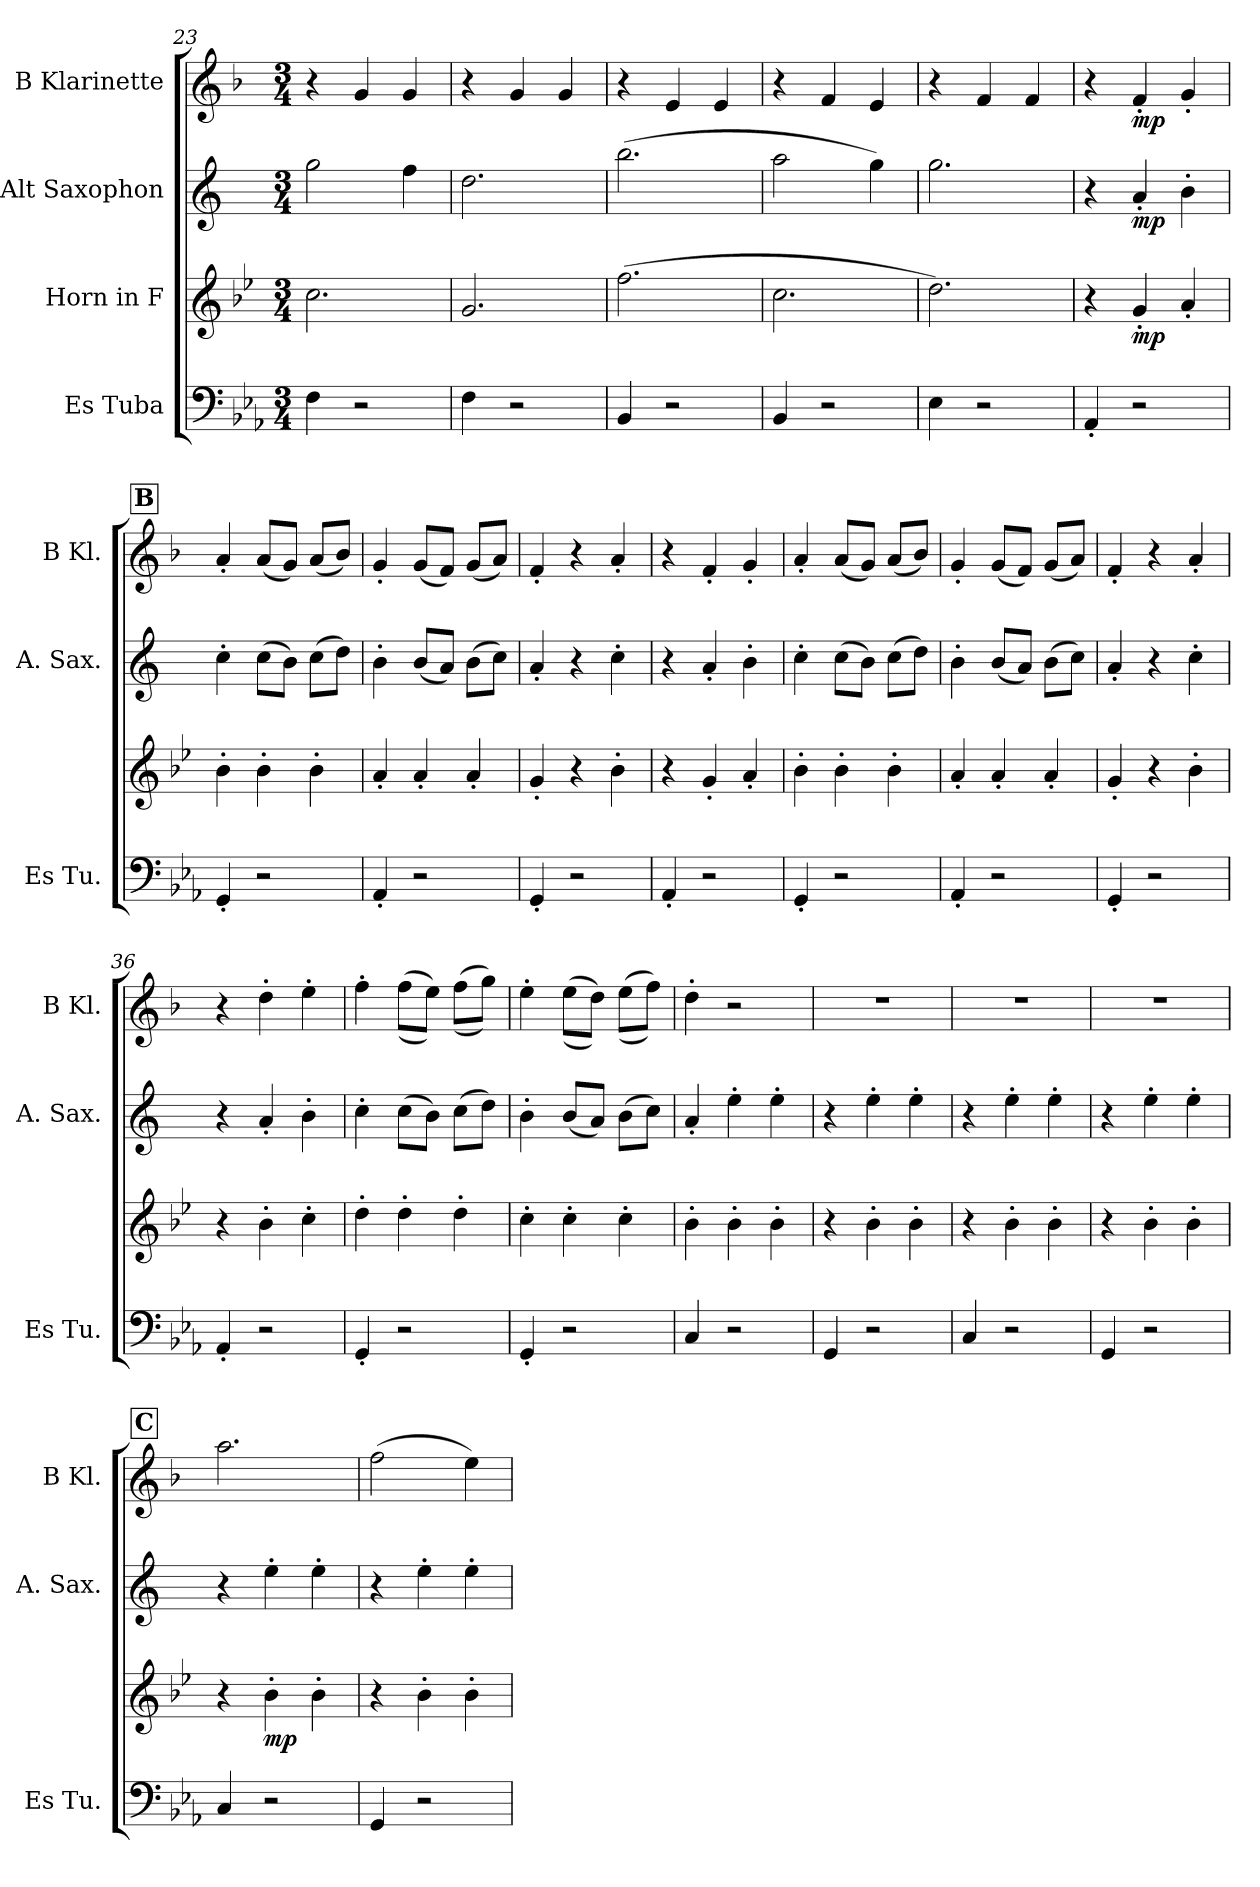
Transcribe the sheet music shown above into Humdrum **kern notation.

**kern	**kern	**dynam	**kern	**dynam	**kern	**dynam
*part4	*part3	*part3	*part2	*part2	*part1	*part1
*staff4	*staff3	*staff3	*staff2	*staff2	*staff1	*staff1
*I"Es Tuba	*I"Horn in F	*	*I"Alt Saxophon	*	*I"B Klarinette	*
*I'Es Tu.	*	*	*I'A. Sax.	*	*I'B Kl.	*
!!LO:LB:g=z
*clefF4	*clefG2	*	*clefG2	*	*clefG2	*
*	*ITrd4c7	*	*ITrd5c9	*	*ITrd1c2	*
*k[b-e-a-]	*k[b-e-a-]	*	*k[b-e-a-]	*	*k[b-e-a-]	*
*M3/4	*M3/4	*	*M3/4	*	*M3/4	*
=23	=23	=23	=23	=23	=23	=23
4F\	2.f\	.	2b-\	.	4r	.
2r	.	.	.	.	4f/	.
.	.	.	4a-\	.	4f/	.
=24	=24	=24	=24	=24	=24	=24
4F\	2.c/	.	2.f\	.	4r	.
2r	.	.	.	.	4f/	.
.	.	.	.	.	4f/	.
=25	=25	=25	=25	=25	=25	=25
4BB-/	(2.b-\	.	(2.dd\	.	4r	.
2r	.	.	.	.	4d/	.
.	.	.	.	.	4d/	.
=26	=26	=26	=26	=26	=26	=26
4BB-/	2.f\	.	2cc\	.	4r	.
2r	.	.	.	.	4e-/	.
.	.	.	4b-\)	.	4d/	.
=27	=27	=27	=27	=27	=27	=27
4E-\	2.g\)	.	2.b-\	.	4r	.
2r	.	.	.	.	4e-/	.
.	.	.	.	.	4e-/	.
=28	=28	=28	=28	=28	=28	=28
4AA-'/	4r	.	4r	.	4r	.
!	!	!LO:DY:b	!	!LO:DY:b	!	!LO:DY:b
2r	4c'/	mp	4c'/	mp	4e-'/	mp
.	4d'/	.	4d'\	.	4f'/	.
!!LO:REH:place=s1:a:B:fs=14:t=B
=29	=29	=29	=29	=29	=29	=29
4GG'/	4e-'\	.	4e-'\	.	4g'/	.
2r	4e-'\	.	(8e-\L	.	(8g/L	.
.	.	.	8d\J)	.	8f/J)	.
.	4e-'\	.	(8e-\L	.	(8g/L	.
.	.	.	8f\J)	.	8a-/J)	.
=30	=30	=30	=30	=30	=30	=30
4AA-'/	4d'/	.	4d'\	.	4f'/	.
2r	4d'/	.	(8d/L	.	(8f/L	.
.	.	.	8c/J)	.	8e-/J)	.
.	4d'/	.	(8d\L	.	(8f/L	.
.	.	.	8e-\J)	.	8g/J)	.
=31	=31	=31	=31	=31	=31	=31
4GG'/	4c'/	.	4c'/	.	4e-'/	.
2r	4r	.	4r	.	4r	.
.	4e-'\	.	4e-'\	.	4g'/	.
=32	=32	=32	=32	=32	=32	=32
4AA-'/	4r	.	4r	.	4r	.
2r	4c'/	.	4c'/	.	4e-'/	.
.	4d'/	.	4d'\	.	4f'/	.
!!LO:PB:g=z
=33	=33	=33	=33	=33	=33	=33
4GG'/	4e-'\	.	4e-'\	.	4g'/	.
2r	4e-'\	.	(8e-\L	.	(8g/L	.
.	.	.	8d\J)	.	8f/J)	.
.	4e-'\	.	(8e-\L	.	(8g/L	.
.	.	.	8f\J)	.	8a-/J)	.
=34	=34	=34	=34	=34	=34	=34
4AA-'/	4d'/	.	4d'\	.	4f'/	.
2r	4d'/	.	(8d/L	.	(8f/L	.
.	.	.	8c/J)	.	8e-/J)	.
.	4d'/	.	(8d\L	.	(8f/L	.
.	.	.	8e-\J)	.	8g/J)	.
=35	=35	=35	=35	=35	=35	=35
4GG'/	4c'/	.	4c'/	.	4e-'/	.
2r	4r	.	4r	.	4r	.
.	4e-'\	.	4e-'\	.	4g'/	.
=36	=36	=36	=36	=36	=36	=36
4AA-'/	4r	.	4r	.	4r	.
2r	4e-'\	.	4c'/	.	4cc'\	.
.	4f'\	.	4d'\	.	4dd'\	.
=37	=37	=37	=37	=37	=37	=37
4GG'/	4g'\	.	4e-'\	.	4ee-'\	.
2r	4g'\	.	(8e-\L	.	((8ee-\L	.
.	.	.	8d\J)	.	8dd\J))	.
.	4g'\	.	(8e-\L	.	((8ee-\L	.
.	.	.	8f\J)	.	8ff\J))	.
=38	=38	=38	=38	=38	=38	=38
4GG'/	4f'\	.	4d'\	.	4dd'\	.
2r	4f'\	.	(8d/L	.	((8dd\L	.
.	.	.	8c/J)	.	8cc\J))	.
.	4f'\	.	(8d\L	.	((8dd\L	.
.	.	.	8e-\J)	.	8ee-\J))	.
=39	=39	=39	=39	=39	=39	=39
4C/	4e-'\	.	4c'/	.	4cc'\	.
2r	4e-'\	.	4g'\	.	2r	.
.	4e-'\	.	4g'\	.	.	.
=40	=40	=40	=40	=40	=40	=40
4GG/	4r	.	4r	.	2.r	.
!	!	!	!	!LO:DY:b	!	!
!	!	!	!	!LO:DY:n=1:b	!	!
2r	4e-'\	.	4g'\	mp mp	.	.
.	4e-'\	.	4g'\	.	.	.
=41	=41	=41	=41	=41	=41	=41
4C/	4r	.	4r	.	2.r	.
2r	4e-'\	.	4g'\	.	.	.
.	4e-'\	.	4g'\	.	.	.
=42	=42	=42	=42	=42	=42	=42
4GG/	4r	.	4r	.	2.r	.
2r	4e-'\	.	4g'\	.	.	.
.	4e-'\	.	4g'\	.	.	.
!!LO:LB:g=z
!!LO:REH:place=s1:a:B:fs=14:t=C
=43	=43	=43	=43	=43	=43	=43
!	!	!	!	!	!	!LO:DY:b
!	!	!	!	!	!	!LO:DY:n=1:b
4C/	4r	.	4r	.	2.gg\	other-dynamics mf
!	!	!LO:DY:b	!	!	!	!
2r	4e-'\	mp	4g'\	.	.	.
.	4e-'\	.	4g'\	.	.	.
=44	=44	=44	=44	=44	=44	=44
4GG/	4r	.	4r	.	(2ee-\	.
2r	4e-'\	.	4g'\	.	.	.
.	4e-'\	.	4g'\	.	4dd\)	.
=	=	=	=	=	=	=
*-	*-	*-	*-	*-	*-	*-
